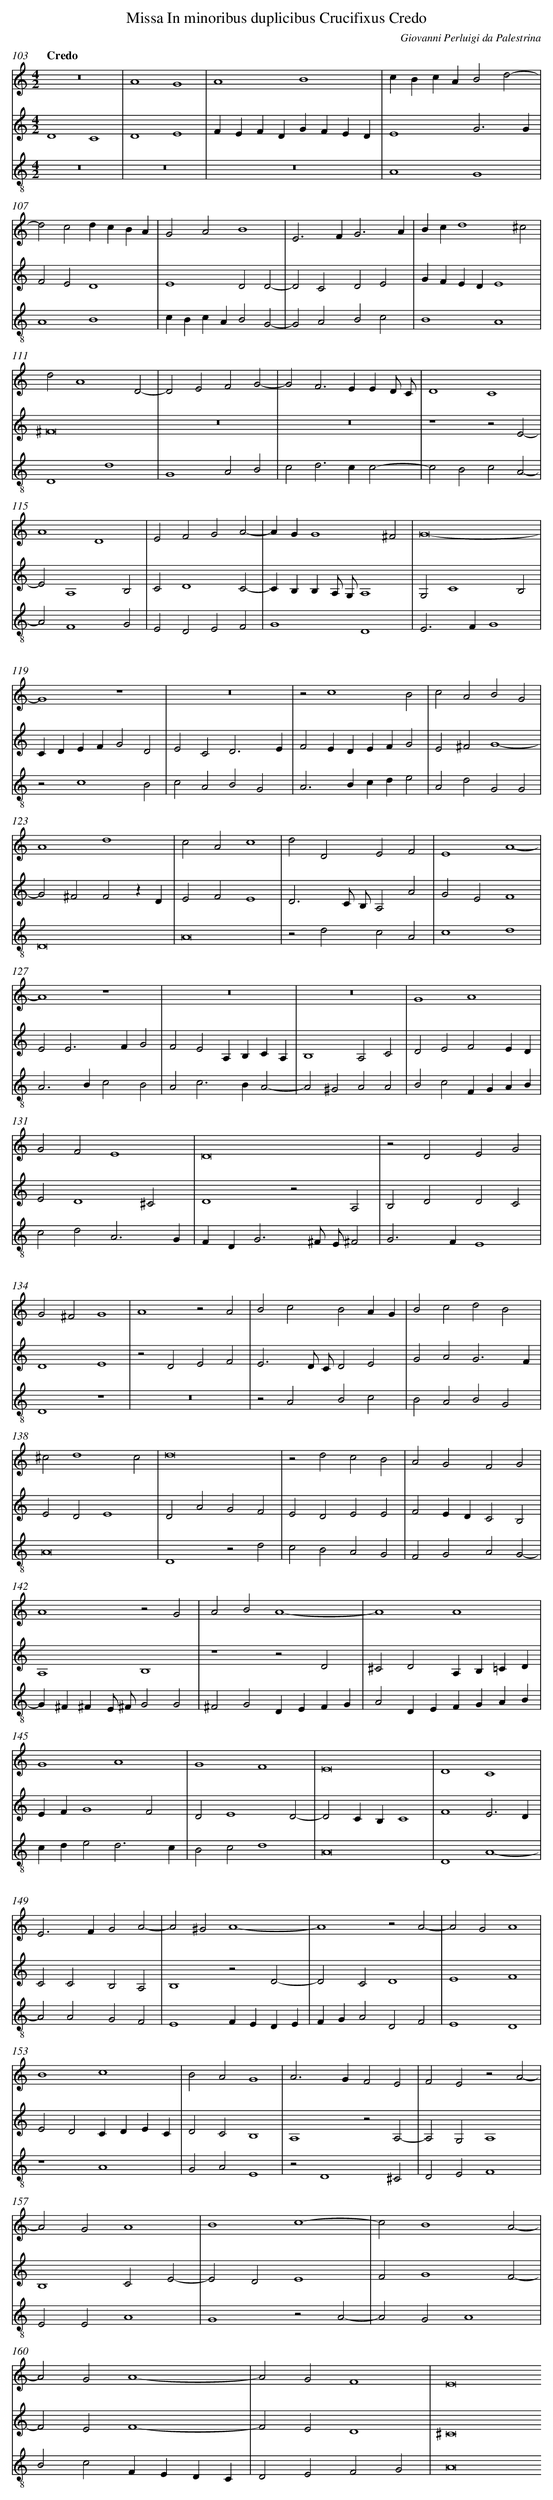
X:1
T: Missa In minoribus duplicibus Crucifixus Credo
C: Giovanni Perluigi da Palestrina
L: 1/4
M: 4/2
Q: "Credo"
V: 1 clef=treble
V: 2 clef=treble
V: 3 clef=treble-8
K: C
[V:1] z8 |
[V:2] D4C4 |
[V:3] z8 |
[V:1] A4G4 |
[V:2] D4E4 |
[V:3] z8 |
[V:1] A4B4 |
[V:2] FEFDGFED |
[V:3] z8 |
[V:1] cBcAB2d2- |
[V:2] E4G3G |
[V:3] A4G4 |
[V:1] d2c2dcBA |
[V:2] F2E2D4 |
[V:3] A4B4 |
[V:1] G2A2B4 |
[V:2] E4D2D2- |
[V:3] cBcAB2G2- |
[V:1] E2>F2G3A |
[V:2] D2C2D2E2 |
[V:3] G2A2B2c2 |
[V:1] Bcd4^c2 |
[V:2] GFEDE4 |
[V:3] B4A4 |
[V:1] d2A4D2- |
[V:2] ^F8 |
[V:3] D4d4 |
[V:1] D2E2F2G2- |
[V:2] z8 |
[V:3] G4A2B2 |
[V:1] G2F2>E2ED/ C/ |
[V:2] z8 |
[V:3] c2d2>c2c2- |
[V:1] D4C4 |
[V:2] z4z2E2- |
[V:3] c2B2c2A2- |
[V:1] A4D4 |
[V:2] E2A,4B,2 |
[V:3] A2F4G2 |
[V:1] E2F2G2A2- |
[V:2] C2D4C2- |
[V:3] E2D2E2F2 |
[V:1] AGG4^F2 |
[V:2] CB,B,A,/ G,/A,4 |
[V:3] G4D4 |
[V:1] G8- |
[V:2] G,2C4B,2 |
[V:3] E2>F2G4 |
[V:1] G4z4 |
[V:2] CDEFG2D2 |
[V:3] z2c4B2 |
[V:1] z8 |
[V:2] E2C2D3E |
[V:3] c2A2B2G2 |
[V:1] z2c4B2 |
[V:2] F2EDEFG2 |
[V:3] A2>B2cde2 |
[V:1] c2A2B2G2 |
[V:2] E2^F2G4- |
[V:3] A2d2G2G2 |
[V:1] A4d4 |
[V:2] G2^F2F2zD |
[V:3] D8 |
[V:1] c2A2c4 |
[V:2] E2F2E4 |
[V:3] A8 |
[V:1] d2D2E2F2 |
[V:2] D3C/ B,/A,2A2 |
[V:3] z2d2c2A2 |
[V:1] E4A4- |
[V:2] G2E2F4 |
[V:3] c4d4 |
[V:1] A4z4 |
[V:2] E2E2>F2G2 |
[V:3] A2>B2c2B2 |
[V:1] z8 |
[V:2] F2E2A,B,CA, |
[V:3] A2c2>B2A2- |
[V:1] z8 |
[V:2] B,4A,2C2 |
[V:3] A2^G2A2A2 |
[V:1] G4A4 |
[V:2] D2E2F2ED |
[V:3] B2c2FGAB |
[V:1] G2F2E4 |
[V:2] E2D4^C2 |
[V:3] c2d2A3G |
[V:1] D8 |
[V:2] D4z2A,2 |
[V:3] FD2<G2^F/ E/^F2 |
[V:1] z2D2E2G2 |
[V:2] B,2D2D2C2 |
[V:3] G2>F2E4 |
[V:1] G2^F2G4 |
[V:2] D4E4 |
[V:3] D4z4 |
[V:1] A4z2A2 |
[V:2] z2D2E2F2 |
[V:3] z8 |
[V:1] B2c2B2AG |
[V:2] E3D/ C/D2E2 |
[V:3] z2A2B2c2 |
[V:1] B2c2d2B2 |
[V:2] G2A2G3F |
[V:3] B2A2B2G2 |
[V:1] ^c2d4c2 |
[V:2] E2D2E4 |
[V:3] A8 |
[V:1] d8 |
[V:2] D2A2G2F2 |
[V:3] D4z2d2 |
[V:1] z2d2c2B2 |
[V:2] E2D2E2E2 |
[V:3] c2B2A2G2 |
[V:1] A2G2F2G2 |
[V:2] F2EDC2B,2 |
[V:3] F2G2A2G2- |
[V:1] A4z2G2 |
[V:2] A,4B,4 |
[V:3] G^F^FE/ ^F/G2G2 |
[V:1] A2B2A4- |
[V:2] z4z2D2 |
[V:3] ^F2G2DEFG |
[V:1] A4A4 |
[V:2] ^C2D2A,B,=CD |
[V:3] A2DEFGAB |
[V:1] G4A4 |
[V:2] EFG4F2 |
[V:3] cde2d3c |
[V:1] G4F4 |
[V:2] D2E4D2- |
[V:3] B2c2d4 |
[V:1] E8 |
[V:2] D2CB,C4 |
[V:3] A8 |
[V:1] D4C4 |
[V:2] F4E3D |
[V:3] D4A4- |
[V:1] E2>F2G2A2- |
[V:2] C2C2B,2A,2 |
[V:3] A2A2G2F2 |
[V:1] A2^G2A4- |
[V:2] B,4z2D2- |
[V:3] E4FEDE |
[V:1] A4z2A2- |
[V:2] D2C2D4 |
[V:3] FGA2D2F2 |
[V:1] A2G2A4 |
[V:2] E4F4 |
[V:3] E4D4 |
[V:1] B4c4 |
[V:2] E2D2CDEC |
[V:3] z4A4 |
[V:1] B2A2G4 |
[V:2] D2C2B,4 |
[V:3] G2A2E4 |
[V:1] A2>G2F2E2 |
[V:2] A,4z2A,2- |
[V:3] z2D4^C2 |
[V:1] F2E2z2A2- |
[V:2] A,2G,2A,4 |
[V:3] D2E2F4 |
[V:1] A2G2A4 |
[V:2] B,4C2E2- |
[V:3] E2E2A4 |
[V:1] B4c4- |
[V:2] E2D2E4 |
[V:3] G4z2A2- |
[V:1] c2B4A2- |
[V:2] F2G4F2- |
[V:3] A2G2A4 |
[V:1] A2G2A4- |
[V:2] F2E2F4- |
[V:3] B2c2FEDC |
[V:1] A2G2F4 |
[V:2] F2E2D4 |
[V:3] D2E2F2G2 |
[V:1] E8
[V:2] ^C8
[V:3] A8
